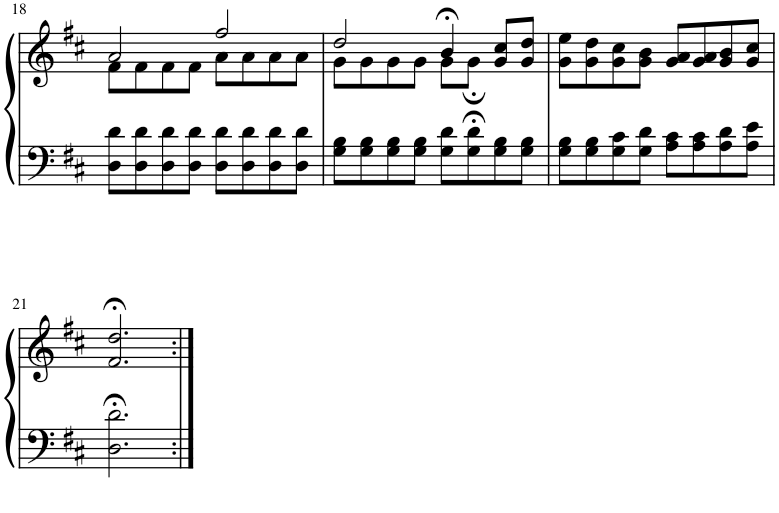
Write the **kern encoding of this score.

**kern	**kern
*part1	*part1
*staff2	*staff1
*I"Piano	*
*I'Pno.	*
!!LO:PB:g=z
*clefF4	*clefG2
*k[f#c#]	*k[f#c#]
*M4/4	*M4/4
=18	=18
*	*^
8D\ 8d\L	2a/	8f#\L
8D\ 8d\	.	8f#\
8D\ 8d\	.	8f#\
8D\ 8d\J	.	8f#\J
8D\ 8d\L	2ff#/	8a\L
8D\ 8d\	.	8a\
8D\ 8d\	.	8a\
8D\ 8d\J	.	8a\J
=19	=19	=19
8G\ 8B\L	2dd/	8g\L
8G\ 8B\	.	8g\
8G\ 8B\	.	8g\
8G\ 8B\J	.	8g\J
8G\ 8d\L	4b;</	8g\L
8G\;< 8d\;<	.	8g;\J
8G\ 8B\	8g/ 8cc#/L	4ryy
8G\ 8B\J	8g/ 8dd/J	.
*	*v	*v
=20	=20
8G\ 8B\L	8g\ 8ee\L
8G\ 8B\	8g\ 8dd\
8G\ 8c#\	8g\ 8cc#\
8G\ 8d\J	8g\ 8b\J
8A\ 8c#\L	8g/ 8a/L
8A\ 8c#\	8g/ 8a/
8A\ 8d\	8g/ 8b/
8A\ 8e\J	8g/ 8cc#/J
!!LO:LB:g=z
=21	=21
2.D\;< 2.d\;<	2.f#/;< 2.dd/;<
=:|!	=:|!
*-	*-
